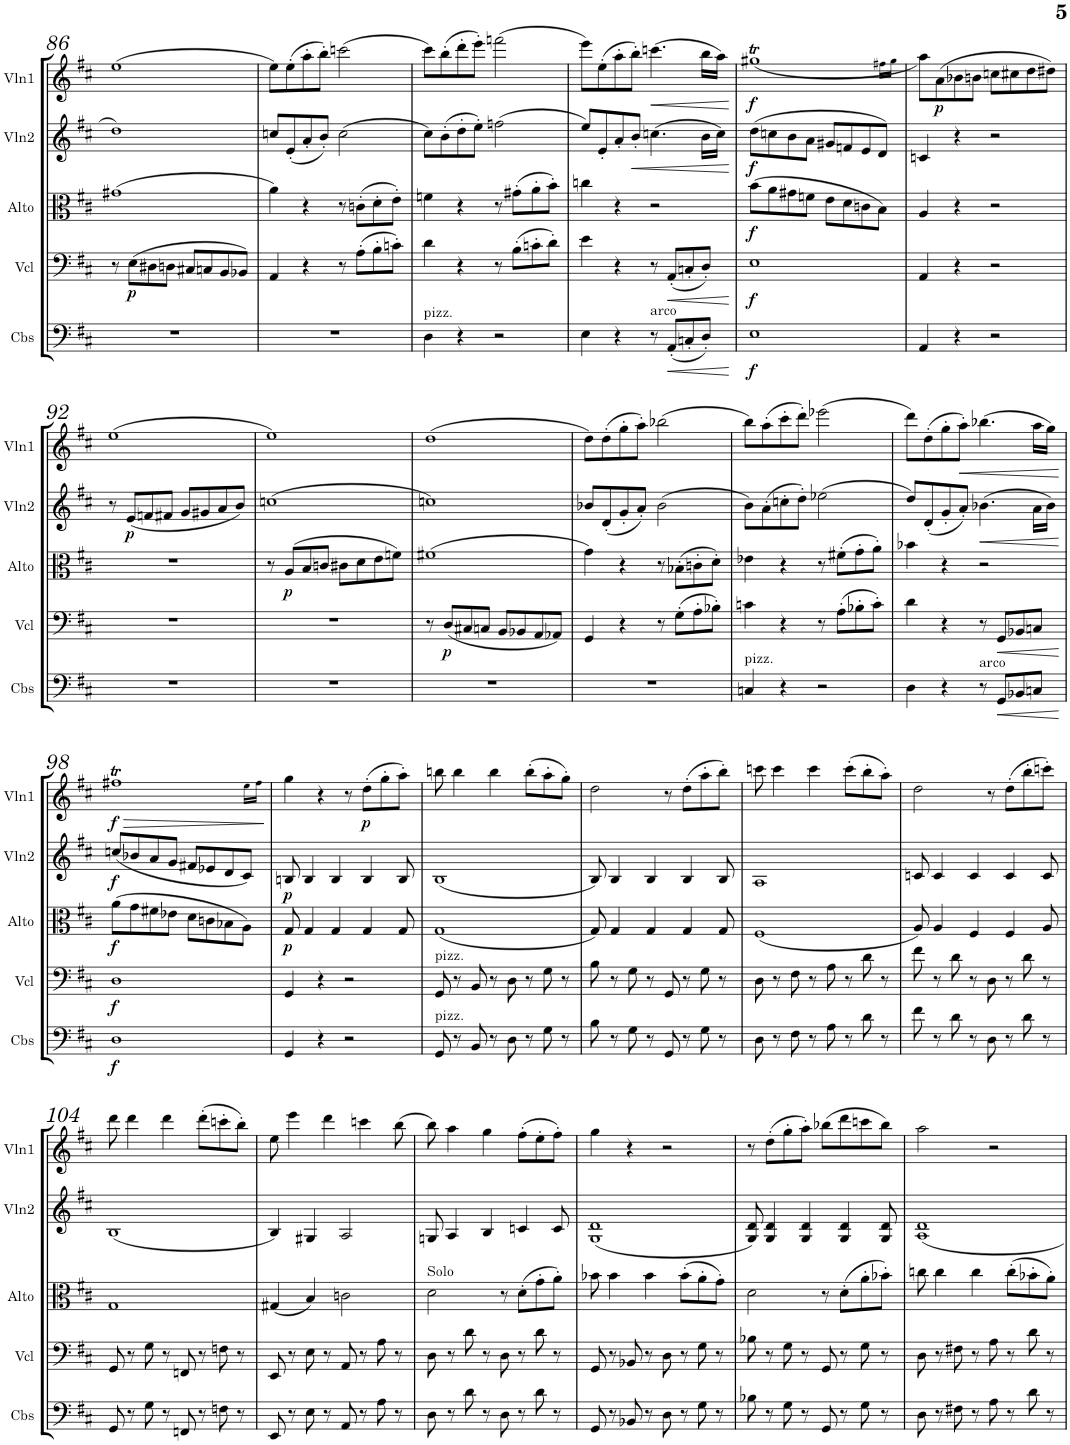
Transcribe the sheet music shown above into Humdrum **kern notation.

**kern	**dynam	**kern	**dynam	**kern	**dynam	**kern	**dynam	**kern	**dynam
*part5	*part5	*part4	*part4	*part3	*part3	*part2	*part2	*part1	*part1
*staff5	*staff5	*staff4	*staff4	*staff3	*staff3	*staff2	*staff2	*staff1	*staff1
*I"Contrebasse	*	*I"Violoncelle	*	*I"Alto	*	*I"Violon 2	*	*I"Violon 1	*
*I'Cbs	*	*I'Vcl	*	*I'Alto	*	*I'Vln2	*	*I'Vln1	*
!!LO:PB:g=z
*clefF4	*	*clefF4	*	*clefC3	*	*clefG2	*	*clefG2	*
*Trd7c12	*	*	*	*	*	*	*	*	*
*k[f#c#]	*	*k[f#c#]	*	*k[f#c#]	*	*k[f#c#]	*	*k[f#c#]	*
*M4/4	*	*M4/4	*	*M4/4	*	*M4/4	*	*M4/4	*
*met(c)	*	*met(c)	*	*met(c)	*	*met(c)	*	*met(c)	*
=86	=86	=86	=86	=86	=86	=86	=86	=86	=86
1r	.	8r	.	(1g#X	.	1dd	.	(1ee	.
!	!	!	!LO:DY:b	!	!	!	!	!	!
.	.	(8E\L	p	.	.	.	.	.	.
.	.	8D#X\	.	.	.	.	.	.	.
.	.	8Dn\J	.	.	.	.	.	.	.
.	.	8C#X/L	.	.	.	.	.	.	.
.	.	8Cn/	.	.	.	.	.	.	.
.	.	8BB/	.	.	.	.	.	.	.
.	.	8BB-X/J)	.	.	.	.	.	.	.
=87	=87	=87	=87	=87	=87	=87	=87	=87	=87
1r	.	4AA/	.	4a\)	.	8ccn/L	.	8ee\L)	.
.	.	.	.	.	.	(8e'/	.	(8ee'\	.
.	.	4r	.	4r	.	8a'/	.	8aa'\	.
.	.	.	.	.	.	8b'/J)	.	8bb'\J)	.
.	.	8r	.	8r	.	(2cc\	.	(2cccn\	.
.	.	(8A'\L	.	(8cn'\L	.	.	.	.	.
.	.	8B'\	.	8d'\	.	.	.	.	.
.	.	8cn'\J)	.	8e'\J)	.	.	.	.	.
=88	=88	=88	=88	=88	=88	=88	=88	=88	=88
!LO:TX:a:t=pizz.	!	!	!	!	!	!	!	!	!
4D\	.	4d\	.	4fn\	.	8cc#\L)	.	8ccc#\L)	.
.	.	.	.	.	.	(8b'\	.	(8bb'\	.
4r	.	4r	.	4r	.	8dd'\	.	8ddd'\	.
.	.	.	.	.	.	8ee'\J)	.	8eee'\J)	.
2r	.	8r	.	8r	.	(2ffn\	.	(2fffn\	.
.	.	(8B'\L	.	(8g#X'\L	.	.	.	.	.
.	.	8cn'\	.	8a'\	.	.	.	.	.
.	.	8d'\J)	.	8b'\J)	.	.	.	.	.
=89	=89	=89	=89	=89	=89	=89	=89	=89	=89
4E\	.	4e\	.	4ccn\	.	8ee/L)	.	8eee\L)	.
.	.	.	.	.	.	8e'/	.	(8ee'\	.
4r	.	4r	.	4r	.	8a'/	.	8aa'\	.
!	!	!	!	!	!	!	!LO:HP:b	!	!
.	.	.	.	.	.	8b'/J	<	8bb'\J)	.
!LO:TX:a:t=arco	!	!	!	!	!	!	!	!	!
!	!	!	!	!	!	!	!	!	!LO:HP:b
8r	.	8r	.	2r	.	(4.ccn\	.	(4.cccn\	<
!	!LO:HP:b	!	!LO:HP:b	!	!	!	!	!	!
(8AA'/L	<	(8AA'/L	<	.	.	.	.	.	.
8Cn'/	.	8Cn'/	.	.	.	.	.	.	.
8D'/J)	.	8D'/J)	.	.	.	16b\LL	.	16bb\LL	.
.	.	.	.	.	.	16cc\JJ)	.	16aa\JJ)	.
.	[	.	[	.	.	.	[	.	[
=90	=90	=90	=90	=90	=90	=90	=90	=90	=90
*	*	*	*	*	*	*	*	*^	*
!	!LO:DY:b	!	!LO:DY:b	!	!LO:DY:b	!	!LO:DY:b	!	!	!LO:DY:b
1E	f	1E	f	(8b\L	f	(8dd\L	f	(<1gg#X>	2..ryy	f
.	.	.	.	8a\	.	8ccn\	.	.	.	.
.	.	.	.	8g#X\	.	8b\	.	.	.	.
.	.	.	.	8fn\J	.	8a\J	.	.	.	.
.	.	.	.	8e\L	.	8g#X/L	.	.	.	.
.	.	.	.	8d\	.	8fn/	.	.	.	.
.	.	.	.	8cn\	.	8e/	.	.	.	.
.	.	.	.	8B\J)	.	8d/J)	.	.	16ff#X!\LL	.
.	.	.	.	.	.	.	.	.	16gg#!\JJ	.
*	*	*	*	*	*	*	*	*v	*v	*
=91	=91	=91	=91	=91	=91	=91	=91	=91	=91
4AA/	.	4AA/	.	4A/	.	4cn/	.	8aa\L)	.
!	!	!	!	!	!	!	!	!	!LO:DY:b
.	.	.	.	.	.	.	.	(8a\	p
4r	.	4r	.	4r	.	4r	.	8b-X\	.
.	.	.	.	.	.	.	.	8bn\J	.
2r	.	2r	.	2r	.	2r	.	8ccn\L	.
.	.	.	.	.	.	.	.	8cc#X\	.
.	.	.	.	.	.	.	.	8dd\	.
.	.	.	.	.	.	.	.	8dd#X\J)	.
!!LO:LB:g=z
=92	=92	=92	=92	=92	=92	=92	=92	=92	=92
1r	.	1r	.	1r	.	8r	.	(1ee	.
!	!	!	!	!	!	!	!LO:DY:b	!	!
.	.	.	.	.	.	(8e/L	p	.	.
.	.	.	.	.	.	8fn/	.	.	.
.	.	.	.	.	.	8f#X/J	.	.	.
.	.	.	.	.	.	8g/L	.	.	.
.	.	.	.	.	.	8g#X/	.	.	.
.	.	.	.	.	.	8a/	.	.	.
.	.	.	.	.	.	8b/J)	.	.	.
=93	=93	=93	=93	=93	=93	=93	=93	=93	=93
1r	.	1r	.	8r	.	(1ccn	.	1ee)	.
!	!	!	!	!	!LO:DY:b	!	!	!	!
.	.	.	.	(8A/L	p	.	.	.	.
.	.	.	.	8B/	.	.	.	.	.
.	.	.	.	8cn/J	.	.	.	.	.
.	.	.	.	8c#X\L	.	.	.	.	.
.	.	.	.	8d\	.	.	.	.	.
.	.	.	.	8e\	.	.	.	.	.
.	.	.	.	8fn\J)	.	.	.	.	.
=94	=94	=94	=94	=94	=94	=94	=94	=94	=94
1r	.	8r	.	(1f#X	.	1ccn)	.	(1dd	.
!	!	!	!LO:DY:b	!	!	!	!	!	!
.	.	(8D/L	p	.	.	.	.	.	.
.	.	8C#X/	.	.	.	.	.	.	.
.	.	8Cn/J	.	.	.	.	.	.	.
.	.	8BB/L	.	.	.	.	.	.	.
.	.	8BB-X/	.	.	.	.	.	.	.
.	.	8AA/	.	.	.	.	.	.	.
.	.	8AA-X/J)	.	.	.	.	.	.	.
=95	=95	=95	=95	=95	=95	=95	=95	=95	=95
1r	.	4GG/	.	4g\)	.	8b-X/L	.	8dd\L)	.
.	.	.	.	.	.	(8d'/	.	(8dd'\	.
.	.	4r	.	4r	.	8g'/	.	8gg'\	.
.	.	.	.	.	.	8a'/J)	.	8aa'\J)	.
.	.	8r	.	8r	.	(2b-\	.	(2bb-X\	.
.	.	(8G'\L	.	(8B-X'\L	.	.	.	.	.
.	.	8A'\	.	8cn'\	.	.	.	.	.
.	.	8B-X'\J)	.	8d'\J)	.	.	.	.	.
=96	=96	=96	=96	=96	=96	=96	=96	=96	=96
!LO:TX:a:t=pizz.	!	!	!	!	!	!	!	!	!
4Cn/	.	4cn\	.	4e-X\	.	8b\L)	.	8bb\L)	.
.	.	.	.	.	.	(8a'\	.	(8aa'\	.
4r	.	4r	.	4r	.	8ccn'\	.	8ccc#'\	.
.	.	.	.	.	.	8dd'\J)	.	8ddd'\J)	.
2r	.	8r	.	8r	.	(2ee-X\	.	(2eee-X\	.
.	.	(8A'\L	.	(8f#X'\L	.	.	.	.	.
.	.	8B-X'\	.	8g'\	.	.	.	.	.
.	.	8c'\J)	.	8a'\J)	.	.	.	.	.
=97	=97	=97	=97	=97	=97	=97	=97	=97	=97
4D\	.	4d\	.	4b-X\	.	8dd/L)	.	8ddd\L)	.
.	.	.	.	.	.	(8d'/	.	(8dd'\	.
4r	.	4r	.	4r	.	8g'/	.	8gg'\	.
!	!	!	!	!	!	!	!	!	!LO:HP:b
.	.	.	.	.	.	8a'/J)	.	8aa'\J)	<
!LO:TX:a:t=arco	!	!	!	!	!	!	!	!	!
!	!	!	!	!	!	!	!LO:HP:b	!	!
8r	.	8r	.	2r	.	(4.b-X\	<	(4.bb-X\	.
!	!LO:HP:b	!	!LO:HP:b	!	!	!	!	!	!
8GG/L	<	8GG/L	<	.	.	.	.	.	.
8BB-X/	.	8BB-X/	.	.	.	.	.	.	.
8Cn/J	.	8Cn/J	.	.	.	16a\LL	.	16aa\LL	.
.	.	.	.	.	.	16b-\JJ)	.	16gg\JJ)	.
.	[	.	[	.	.	.	[	.	[
!!LO:LB:g=z
=98	=98	=98	=98	=98	=98	=98	=98	=98	=98
!	!LO:DY:b	!	!LO:DY:b	!	!LO:DY:b	!	!LO:DY:b	!	!LO:HP:b
*	*	*	*	*	*	*	*	*^	*
!	!	!	!	!	!	!	!	!	!	!LO:DY:n=1:b
1D	f	1D	f	(8a\L	f	(8ccn/L	f	1ff#X>	2..ryy	> f
.	.	.	.	8g\	.	8b-X/	.	.	.	.
.	.	.	.	8f#X\	.	8a/	.	.	.	.
.	.	.	.	8e-X\J	.	8g/J	.	.	.	.
.	.	.	.	8d\L	.	8f#X/L	.	.	.	.
.	.	.	.	8cn\	.	8e-X/	.	.	.	.
.	.	.	.	8B-X\	.	8d/	.	.	.	.
.	.	.	.	8A\J)	.	8c#/J)	.	.	16ee!\LL	.
.	.	.	.	.	.	.	.	.	16ff#!\JJ	.
*	*	*	*	*	*	*	*	*v	*v	*
.	.	.	.	.	.	.	.	.	]
=99	=99	=99	=99	=99	=99	=99	=99	=99	=99
!	!	!	!	!	!LO:DY:b	!	!LO:DY:b	!	!
4GG/	.	4GG/	.	8G/	p	8Bn/	p	4gg\	.
.	.	.	.	4G/	.	4B/	.	.	.
4r	.	4r	.	.	.	.	.	4r	.
.	.	.	.	4G/	.	4B/	.	.	.
2r	.	2r	.	.	.	.	.	8r	.
!	!	!	!	!	!	!	!	!	!LO:DY:b
.	.	.	.	4G/	.	4B/	.	(8dd'\L	p
.	.	.	.	.	.	.	.	8gg'\	.
.	.	.	.	8G/	.	8B/	.	8aa'\J)	.
=100	=100	=100	=100	=100	=100	=100	=100	=100	=100
!	!	!LO:TX:a:t=pizz.	!	!	!	!	!	!	!
!LO:TX:a:t=pizz.	!	!	!	!	!	!	!	!	!
8GG/	.	8GG/	.	(1G	.	(1B	.	8bbn\	.
8r	.	8r	.	.	.	.	.	4bb\	.
8BB/	.	8BB/	.	.	.	.	.	.	.
8r	.	8r	.	.	.	.	.	4bb\	.
8D\	.	8D\	.	.	.	.	.	.	.
8r	.	8r	.	.	.	.	.	(8bb'\L	.
8G\	.	8G\	.	.	.	.	.	8aa'\	.
8r	.	8r	.	.	.	.	.	8gg'\J)	.
=101	=101	=101	=101	=101	=101	=101	=101	=101	=101
8B\	.	8B\	.	8G/)	.	8B/)	.	2dd\	.
8r	.	8r	.	4G/	.	4B/	.	.	.
8G\	.	8G\	.	.	.	.	.	.	.
8r	.	8r	.	4G/	.	4B/	.	.	.
8GG/	.	8GG/	.	.	.	.	.	8r	.
8r	.	8r	.	4G/	.	4B/	.	(8dd'\L	.
8G\	.	8G\	.	.	.	.	.	8aa'\	.
8r	.	8r	.	8G/	.	8B/	.	8bb'\J)	.
=102	=102	=102	=102	=102	=102	=102	=102	=102	=102
8D\	.	8D\	.	(1F#	.	1A	.	8cccn\	.
8r	.	8r	.	.	.	.	.	4ccc\	.
8F#\	.	8F#\	.	.	.	.	.	.	.
8r	.	8r	.	.	.	.	.	4ccc\	.
8A\	.	8A\	.	.	.	.	.	.	.
8r	.	8r	.	.	.	.	.	(8ccc'\L	.
8d\	.	8d\	.	.	.	.	.	8bb'\	.
8r	.	8r	.	.	.	.	.	8aa'\J)	.
=103	=103	=103	=103	=103	=103	=103	=103	=103	=103
8f#\	.	8f#\	.	8A/)	.	8cn/	.	2dd\	.
8r	.	8r	.	4A/	.	4c/	.	.	.
8d\	.	8d\	.	.	.	.	.	.	.
8r	.	8r	.	4F#/	.	4c/	.	.	.
8D\	.	8D\	.	.	.	.	.	8r	.
8r	.	8r	.	4F#/	.	4c/	.	(8dd'\L	.
8d\	.	8d\	.	.	.	.	.	8bb'\	.
8r	.	8r	.	8A/	.	8c/	.	8cccn'\J)	.
!!LO:LB:g=z
=104	=104	=104	=104	=104	=104	=104	=104	=104	=104
8GG/	.	8GG/	.	1G	.	(1B	.	8ddd\	.
8r	.	8r	.	.	.	.	.	4ddd\	.
8G\	.	8G\	.	.	.	.	.	.	.
8r	.	8r	.	.	.	.	.	4ddd\	.
8FFn/	.	8FFn/	.	.	.	.	.	.	.
8r	.	8r	.	.	.	.	.	(8ddd'\L	.
8Fn\	.	8Fn\	.	.	.	.	.	8cccn'\	.
8r	.	8r	.	.	.	.	.	8bb'\J)	.
=105	=105	=105	=105	=105	=105	=105	=105	=105	=105
8EE/	.	8EE/	.	(4G#X/	.	4B/)	.	8ee\	.
8r	.	8r	.	.	.	.	.	4eee\	.
8E\	.	8E\	.	4B/)	.	4G#X/	.	.	.
8r	.	8r	.	.	.	.	.	4ddd\	.
8AA/	.	8AA/	.	2cn\	.	2A/	.	.	.
8r	.	8r	.	.	.	.	.	4cccn\	.
8A\	.	8A\	.	.	.	.	.	.	.
8r	.	8r	.	.	.	.	.	(8bb\	.
=106	=106	=106	=106	=106	=106	=106	=106	=106	=106
!	!	!	!	!LO:TX:a:t=Solo	!	!	!	!	!
8D\	.	8D\	.	2d\	.	8Gn/	.	8bb\)	.
8r	.	8r	.	.	.	4A/	.	4aa\	.
8d\	.	8d\	.	.	.	.	.	.	.
8r	.	8r	.	.	.	4B/	.	4gg\	.
8D\	.	8D\	.	8r	.	.	.	.	.
8r	.	8r	.	(8d'\L	.	4cn/	.	(8ff#'\L	.
8d\	.	8d\	.	8g'\	.	.	.	8ee'\	.
8r	.	8r	.	8a'\J)	.	8c/	.	8ff#'\J)	.
=107	=107	=107	=107	=107	=107	=107	=107	=107	=107
8GG/	.	8GG/	.	8b-X\	.	(1G 1d	.	4gg\	.
8r	.	8r	.	4b-\	.	.	.	.	.
8BB-X/	.	8BB-X/	.	.	.	.	.	4r	.
8r	.	8r	.	4b-\	.	.	.	.	.
8D\	.	8D\	.	.	.	.	.	2r	.
8r	.	8r	.	(8b-'\L	.	.	.	.	.
8G\	.	8G\	.	8a'\	.	.	.	.	.
8r	.	8r	.	8g'\J)	.	.	.	.	.
=108	=108	=108	=108	=108	=108	=108	=108	=108	=108
8B-X\	.	8B-X\	.	2d\	.	8G/ 8d/)	.	8r	.
8r	.	8r	.	.	.	4G/ 4d/	.	(8dd'\L	.
8G\	.	8G\	.	.	.	.	.	8gg'\	.
8r	.	8r	.	.	.	4G/ 4d/	.	8aa'\J)	.
8GG/	.	8GG/	.	8r	.	.	.	(8bb-X\L	.
8r	.	8r	.	(8d'\L	.	4G/ 4d/	.	8ddd\	.
8G\	.	8G\	.	8a'\	.	.	.	8cccn\	.
8r	.	8r	.	8b-X'\J)	.	8G/ 8d/	.	8bb-\J)	.
=109	=109	=109	=109	=109	=109	=109	=109	=109	=109
8D\	.	8D\	.	8ccn\	.	1A 1d	.	2aa\	.
8r	.	8r	.	4cc\	.	.	.	.	.
8F#X\	.	8F#X\	.	.	.	.	.	.	.
8r	.	8r	.	4cc\	.	.	.	.	.
8A\	.	8A\	.	.	.	.	.	2r	.
8r	.	8r	.	(8cc'\L	.	.	.	.	.
8d\	.	8d\	.	8b-X'\	.	.	.	.	.
8r	.	8r	.	8a'\J)	.	.	.	.	.
=	=	=	=	=	=	=	=	=	=
*-	*-	*-	*-	*-	*-	*-	*-	*-	*-
